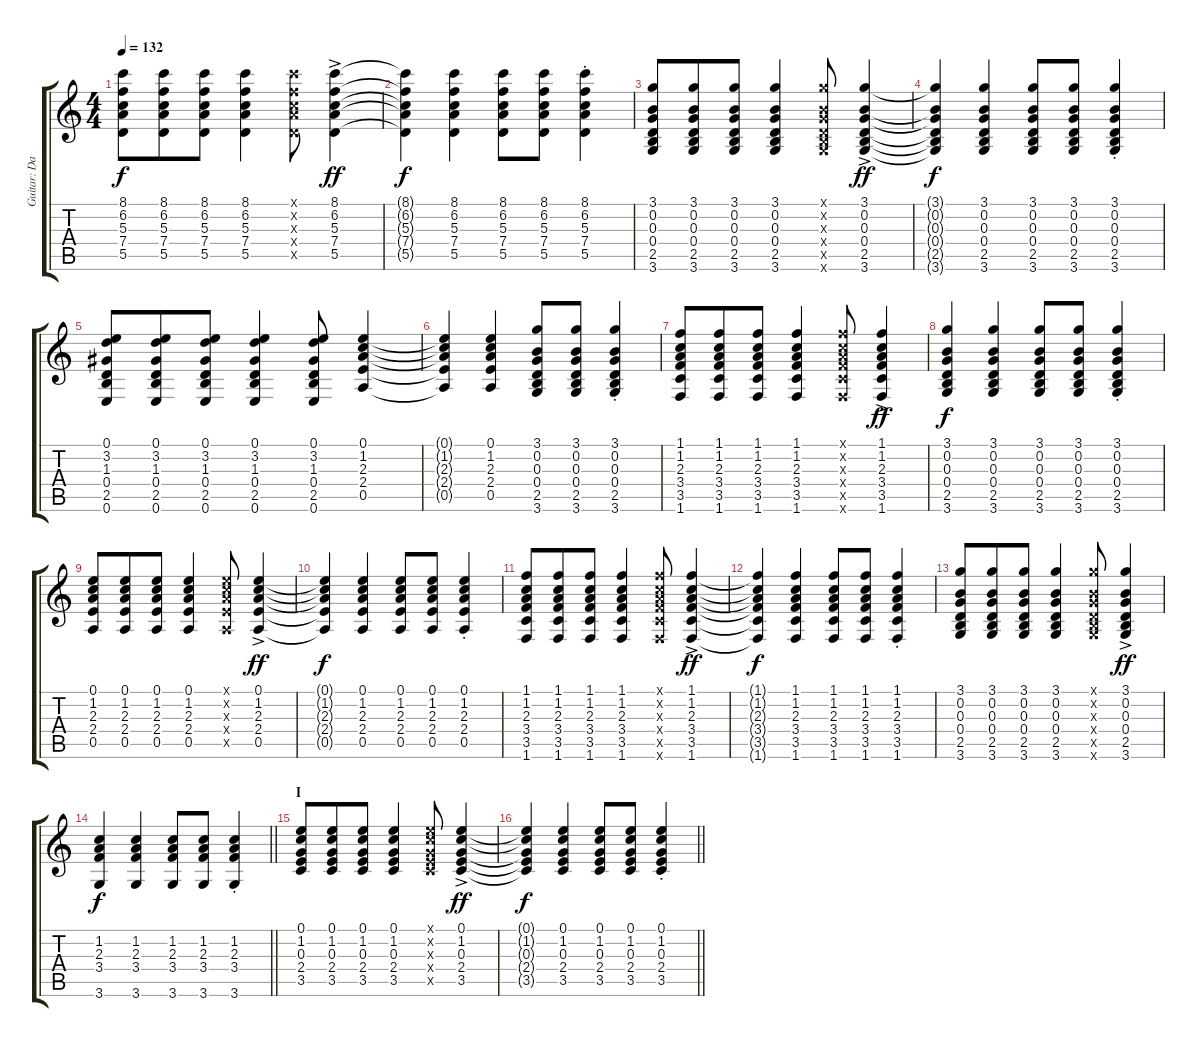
\track ("Guitar: Davey Johnstone" "Guitar: Da") {instrument acousticguitarnylon}
\staff {score tabs}
\tuning (E4 B3 G3 D3 A2 E2) {hide}
\ts (4 4)
\tempo 132
\clef g2
\ks c
(8.1 6.2 5.3 7.4 5.5).8{dy f} (8.1 6.2 5.3 7.4 5.5).8{beam merge} (8.1 6.2 5.3 7.4 5.5).8 (8.1 6.2 5.3 7.4 5.5).4 (8.1{x} 6.2{x} 5.3{x} 7.4{x} 5.5{x}).8 (8.1{ac} 6.2{ac} 5.3{ac} 7.4{ac} 5.5{ac}).4{dy ff} |
(8.1{t} 6.2{t} 5.3{t} 7.4{t} 5.5{t}).4{dy f} (8.1 6.2 5.3 7.4 5.5).4 (8.1 6.2 5.3 7.4 5.5).8 (8.1 6.2 5.3 7.4 5.5).8{beam merge} (8.1{st} 6.2{st} 5.3{st} 7.4{st} 5.5{st}).4 |
(3.1 0.2 0.3 0.4 2.5 3.6).8 (3.1 0.2 0.3 0.4 2.5 3.6).8{beam merge} (3.1 0.2 0.3 0.4 2.5 3.6).8 (3.1 0.2 0.3 0.4 2.5 3.6).4 (3.1{x} 0.2{x} 0.3{x} 0.4{x} 2.5{x} 3.6{x}).8 (3.1{ac} 0.2{ac} 0.3{ac} 0.4{ac} 2.5{ac} 3.6{ac}).4{dy ff} |
(3.1{t} 0.2{t} 0.3{t} 0.4{t} 2.5{t} 3.6{t}).4{dy f} (3.1 0.2 0.3 0.4 2.5 3.6).4 (3.1 0.2 0.3 0.4 2.5 3.6).8 (3.1 0.2 0.3 0.4 2.5 3.6).8{beam merge} (3.1{st} 0.2{st} 0.3{st} 0.4{st} 2.5{st} 3.6{st}).4 |
(0.1 3.2 1.3 0.4 2.5 0.6).8 (0.1 3.2 1.3 0.4 2.5 0.6).8{beam merge} (0.1 3.2 1.3 0.4 2.5 0.6).8 (0.1 3.2 1.3 0.4 2.5 0.6).4 (0.1 3.2 1.3 0.4 2.5 0.6).8 (0.1 1.2 2.3 2.4 0.5).4 |
(0.1{t} 1.2{t} 2.3{t} 2.4{t} 0.5{t}).4 (0.1 1.2 2.3 2.4 0.5).4 (3.1 0.2 0.3 0.4 2.5 3.6).8 (3.1 0.2 0.3 0.4 2.5 3.6).8{beam merge} (3.1{st} 0.2{st} 0.3{st} 0.4{st} 2.5{st} 3.6{st}).4 |
(1.1 1.2 2.3 3.4 3.5 1.6).8 (1.1 1.2 2.3 3.4 3.5 1.6).8{beam merge} (1.1 1.2 2.3 3.4 3.5 1.6).8 (1.1 1.2 2.3 3.4 3.5 1.6).4 (1.1{x} 1.2{x} 2.3{x} 3.4{x} 3.5{x} 1.6{x}).8 (1.1{ac} 1.2{ac} 2.3{ac} 3.4{ac} 3.5{ac} 1.6{ac}).4{dy ff} |
(3.1 0.2 0.3 0.4 2.5 3.6).4{dy f} (3.1 0.2 0.3 0.4 2.5 3.6).4 (3.1 0.2 0.3 0.4 2.5 3.6).8 (3.1 0.2 0.3 0.4 2.5 3.6).8{beam merge} (3.1{st} 0.2{st} 0.3{st} 0.4{st} 2.5{st} 3.6{st}).4 |
(0.1 1.2 2.3 2.4 0.5).8 (0.1 1.2 2.3 2.4 0.5).8{beam merge} (0.1 1.2 2.3 2.4 0.5).8 (0.1 1.2 2.3 2.4 0.5).4 (0.1{x} 1.2{x} 2.3{x} 2.4{x} 0.5{x}).8 (0.1{ac} 1.2{ac} 2.3{ac} 2.4{ac} 0.5{ac}).4{dy ff} |
(0.1{t} 1.2{t} 2.3{t} 2.4{t} 0.5{t}).4{dy f} (0.1 1.2 2.3 2.4 0.5).4 (0.1 1.2 2.3 2.4 0.5).8 (0.1 1.2 2.3 2.4 0.5).8{beam merge} (0.1{st} 1.2{st} 2.3{st} 2.4{st} 0.5{st}).4 |
(1.1 1.2 2.3 3.4 3.5 1.6).8 (1.1 1.2 2.3 3.4 3.5 1.6).8{beam merge} (1.1 1.2 2.3 3.4 3.5 1.6).8 (1.1 1.2 2.3 3.4 3.5 1.6).4 (1.1{x} 1.2{x} 2.3{x} 3.4{x} 3.5{x} 1.6{x}).8 (1.1{ac} 1.2{ac} 2.3{ac} 3.4{ac} 3.5{ac} 1.6{ac}).4{dy ff} |
(1.1{t} 1.2{t} 2.3{t} 3.4{t} 3.5{t} 1.6{t}).4{dy f} (1.1 1.2 2.3 3.4 3.5 1.6).4 (1.1 1.2 2.3 3.4 3.5 1.6).8 (1.1 1.2 2.3 3.4 3.5 1.6).8{beam merge} (1.1{st} 1.2{st} 2.3{st} 3.4{st} 3.5{st} 1.6{st}).4 |
(3.1 0.2 0.3 0.4 2.5 3.6).8 (3.1 0.2 0.3 0.4 2.5 3.6).8{beam merge} (3.1 0.2 0.3 0.4 2.5 3.6).8 (3.1 0.2 0.3 0.4 2.5 3.6).4 (3.1{x} 0.2{x} 0.3{x} 0.4{x} 2.5{x} 3.6{x}).8 (3.1{ac} 0.2{ac} 0.3{ac} 0.4{ac} 2.5{ac} 3.6{ac}).4{dy ff} |
\barLineRight lightlight
(1.2 2.3 3.4 3.6).4{dy f} (1.2 2.3 3.4 3.6).4 (1.2 2.3 3.4 3.6).8 (1.2 2.3 3.4 3.6).8{beam merge} (1.2{st} 2.3{st} 3.4{st} 3.6{st}).4 |
\section ("" "I")
(0.1 1.2 0.3 2.4 3.5).8 (0.1 1.2 0.3 2.4 3.5).8{beam merge} (0.1 1.2 0.3 2.4 3.5).8 (0.1 1.2 0.3 2.4 3.5).4 (0.1{x} 1.2{x} 0.3{x} 2.4{x} 3.5{x}).8 (0.1{ac} 1.2{ac} 0.3{ac} 2.4{ac} 3.5{ac}).4{dy ff} |
\barLineRight lightlight
(0.1{t} 1.2{t} 0.3{t} 2.4{t} 3.5{t}).4{dy f} (0.1 1.2 0.3 2.4 3.5).4 (0.1 1.2 0.3 2.4 3.5).8 (0.1 1.2 0.3 2.4 3.5).8{beam merge} (0.1{st} 1.2{st} 0.3{st} 2.4{st} 3.5{st}).4
